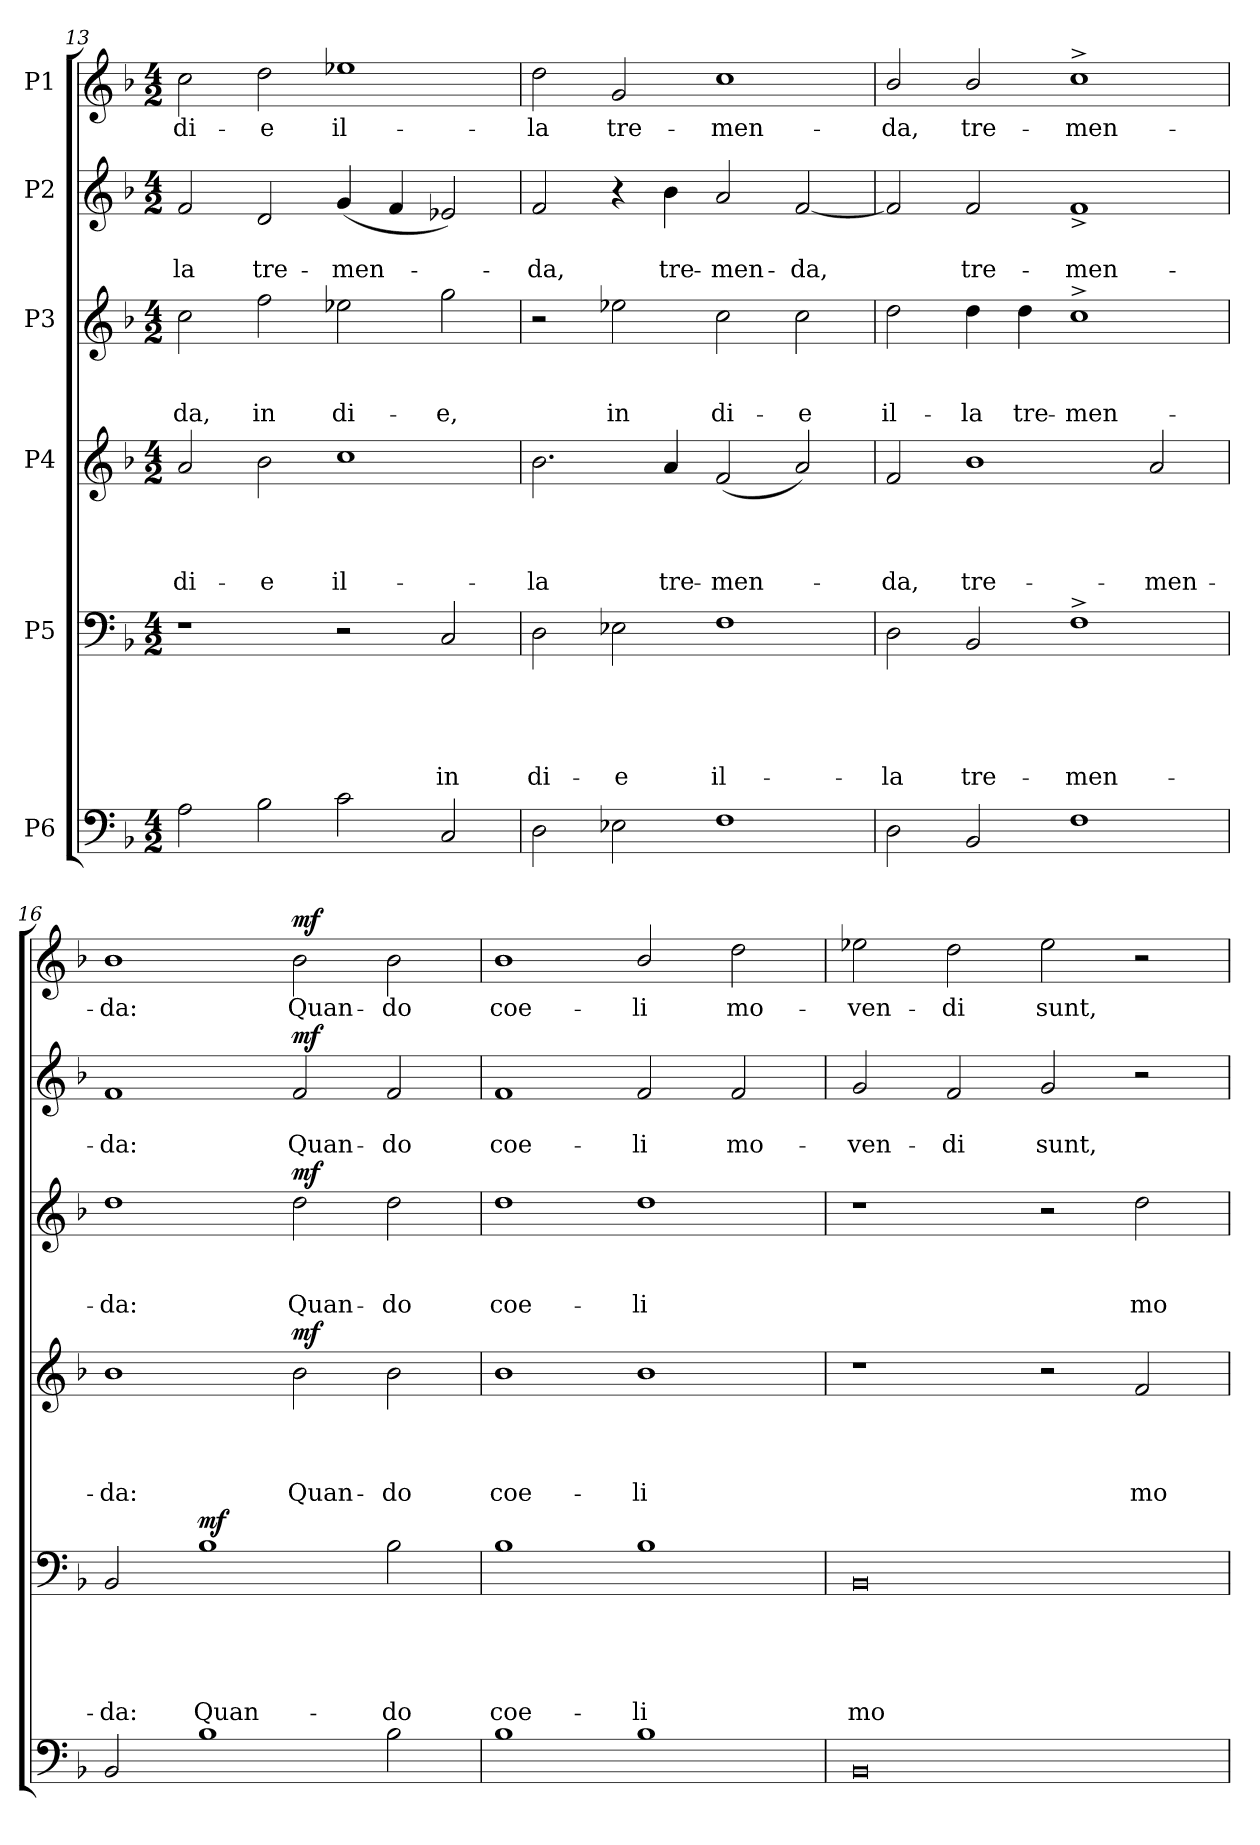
**kern	**kern	**text	**text	**text	**text	**text	**dynam	**kern	**text	**text	**text	**text	**dynam	**kern	**text	**text	**text	**dynam	**kern	**text	**text	**dynam	**kern	**text	**dynam
*part6	*part5	*part5	*part5	*part5	*part5	*part5	*part5	*part4	*part4	*part4	*part4	*part4	*part4	*part3	*part3	*part3	*part3	*part3	*part2	*part2	*part2	*part2	*part1	*part1	*part1
*staff6	*staff5	*staff5	*staff5	*staff5	*staff5	*staff5	*staff5	*staff4	*staff4	*staff4	*staff4	*staff4	*staff4	*staff3	*staff3	*staff3	*staff3	*staff3	*staff2	*staff2	*staff2	*staff2	*staff1	*staff1	*staff1
*I"P6	*I"P5	*	*	*	*	*	*	*I"P4	*	*	*	*	*	*I"P3	*	*	*	*	*I"P2	*	*	*	*I"P1	*	*
*clefF4	*clefF4	*	*	*	*	*	*	*clefG2	*	*	*	*	*	*clefG2	*	*	*	*	*clefG2	*	*	*	*clefG2	*	*
*	*	*	*	*	*	*	*	*ITrd7c12	*	*	*	*	*	*ITrd7c12	*	*	*	*	*	*	*	*	*	*	*
*k[b-]	*k[b-]	*	*	*	*	*	*	*k[b-]	*	*	*	*	*	*k[b-]	*	*	*	*	*k[b-]	*	*	*	*k[b-]	*	*
*F:	*F:	*	*	*	*	*	*	*F:	*	*	*	*	*	*F:	*	*	*	*	*F:	*	*	*	*F:	*	*
*M4/2	*M4/2	*	*	*	*	*	*	*M4/2	*	*	*	*	*	*M4/2	*	*	*	*	*M4/2	*	*	*	*M4/2	*	*
=13	=13	=13	=13	=13	=13	=13	=13	=13	=13	=13	=13	=13	=13	=13	=13	=13	=13	=13	=13	=13	=13	=13	=13	=13	=13
!	!	!	!	!	!	!	!	!	!	!	!	!LO:LY:b	!	!	!	!	!LO:LY:b	!	!	!	!LO:LY:b	!	!	!LO:LY:b	!
2A\	1r	.	.	.	.	.	.	2A/	.	.	.	di-	.	2c\	.	.	-da,	.	2f/	.	-la	.	2cc\	di-	.
!	!	!	!	!	!	!	!	!	!	!	!	!LO:LY:b	!	!	!	!	!LO:LY:b	!	!	!	!LO:LY:b	!	!	!LO:LY:b	!
2B-\	.	.	.	.	.	.	.	2B-\	.	.	.	-e	.	2f\	.	.	in	.	2d/	.	tre-	.	2dd\	-e	.
!	!	!	!	!	!	!	!	!	!	!	!	!LO:LY:b	!	!	!	!	!LO:LY:b	!	!	!	!LO:LY:b	!	!	!LO:LY:b	!
2c\	2r	.	.	.	.	.	.	1c	.	.	.	il-	.	2e-X\	.	.	di-	.	(<4g/	.	-men-	.	1ee-X	il-	.
.	.	.	.	.	.	.	.	.	.	.	.	.	.	.	.	.	.	.	4f/	.	.	.	.	.	.
!	!	!	!	!	!	!LO:LY:b	!	!	!	!	!	!	!	!	!	!	!LO:LY:b	!	!	!	!	!	!	!	!
2C/	2C/	.	.	.	.	in	.	.	.	.	.	.	.	2g\	.	.	-e,	.	2e-X/)	.	.	.	.	.	.
=14	=14	=14	=14	=14	=14	=14	=14	=14	=14	=14	=14	=14	=14	=14	=14	=14	=14	=14	=14	=14	=14	=14	=14	=14	=14
!	!	!	!	!	!	!LO:LY:b	!	!	!	!	!	!LO:LY:b	!	!	!	!	!	!	!	!	!LO:LY:b	!	!	!LO:LY:b	!
2D\	2D\	.	.	.	.	di-	.	2.B-\	.	.	.	-la	.	2r	.	.	.	.	2f/	.	-da,	.	2dd\	-la	.
!	!	!	!	!	!	!LO:LY:b	!	!	!	!	!	!	!	!	!	!	!LO:LY:b	!	!	!	!	!	!	!LO:LY:b	!
2E-X\	2E-X\	.	.	.	.	-e	.	.	.	.	.	.	.	2e-X\	.	.	in	.	4r	.	.	.	2g/	tre-	.
!	!	!	!	!	!	!	!	!	!	!	!	!LO:LY:b	!	!	!	!	!	!	!	!	!LO:LY:b	!	!	!	!
.	.	.	.	.	.	.	.	4A/	.	.	.	tre-	.	.	.	.	.	.	4b-\	.	tre-	.	.	.	.
!	!	!	!	!	!	!LO:LY:b	!	!	!	!	!	!LO:LY:b	!	!	!	!	!LO:LY:b	!	!	!	!LO:LY:b	!	!	!LO:LY:b	!
1F	1F	.	.	.	.	il-	.	(<2F/	.	.	.	-men-	.	2c\	.	.	di-	.	2a/	.	-men-	.	1cc	-men-	.
!	!	!	!	!	!	!	!	!	!	!	!	!	!	!	!	!	!LO:LY:b	!	!	!	!LO:LY:b	!	!	!	!
.	.	.	.	.	.	.	.	2A/)	.	.	.	.	.	2c\	.	.	-e	.	[<2f/	.	-da,	.	.	.	.
=15	=15	=15	=15	=15	=15	=15	=15	=15	=15	=15	=15	=15	=15	=15	=15	=15	=15	=15	=15	=15	=15	=15	=15	=15	=15
!	!	!	!	!	!	!LO:LY:b	!	!	!	!	!	!LO:LY:b	!	!	!	!	!LO:LY:b	!	!	!	!	!	!	!LO:LY:b	!
2D\	2D\	.	.	.	.	-la	.	2F/	.	.	.	-da,	.	2d\	.	.	il-	.	2f/]	.	.	.	2b-/	-da,	.
!	!	!	!	!	!	!LO:LY:b	!	!	!	!	!	!LO:LY:b	!	!	!	!	!LO:LY:b	!	!	!	!LO:LY:b	!	!	!LO:LY:b	!
2BB-/	2BB-/	.	.	.	.	tre-	.	1B-	.	.	.	tre-	.	4d\	.	.	-la	.	2f/	.	tre-	.	2b-/	tre-	.
!	!	!	!	!	!	!	!	!	!	!	!	!	!	!	!	!	!LO:LY:b	!	!	!	!	!	!	!	!
.	.	.	.	.	.	.	.	.	.	.	.	.	.	4d\	.	.	tre-	.	.	.	.	.	.	.	.
!	!	!	!	!	!	!LO:LY:b	!	!	!	!	!	!	!	!	!	!	!LO:LY:b	!	!	!	!LO:LY:b	!	!	!LO:LY:b	!
1F	1F^>	.	.	.	.	-men-	.	.	.	.	.	.	.	1c^>	.	.	-men-	.	1f^<	.	-men-	.	1cc^>	-men-	.
!	!	!	!	!	!	!	!	!	!	!	!	!LO:LY:b	!	!	!	!	!	!	!	!	!	!	!	!	!
.	.	.	.	.	.	.	.	2A/	.	.	.	-men-	.	.	.	.	.	.	.	.	.	.	.	.	.
=16	=16	=16	=16	=16	=16	=16	=16	=16	=16	=16	=16	=16	=16	=16	=16	=16	=16	=16	=16	=16	=16	=16	=16	=16	=16
!	!	!	!	!	!	!LO:LY:b	!	!	!	!	!	!LO:LY:b	!	!	!	!	!LO:LY:b	!	!	!	!LO:LY:b	!	!	!LO:LY:b	!
2BB-/	2BB-/	.	.	.	.	-da:	.	1B-	.	.	.	-da:	.	1d	.	.	-da:	.	1f	.	-da:	.	1b-	-da:	.
!	!	!	!	!	!	!LO:LY:b	!LO:DY:a	!	!	!	!	!	!	!	!	!	!	!	!	!	!	!	!	!	!
1B-	1B-	.	.	.	.	Quan-	mf	.	.	.	.	.	.	.	.	.	.	.	.	.	.	.	.	.	.
!	!	!	!	!	!	!	!	!	!	!	!	!LO:LY:b	!LO:DY:a	!	!	!	!LO:LY:b	!LO:DY:a	!	!	!LO:LY:b	!LO:DY:a	!	!LO:LY:b	!LO:DY:a
.	.	.	.	.	.	.	.	2B-\	.	.	.	Quan-	mf	2d\	.	.	Quan-	mf	2f/	.	Quan-	mf	2b-\	Quan-	mf
!	!	!	!	!	!	!LO:LY:b	!	!	!	!	!	!LO:LY:b	!	!	!	!	!LO:LY:b	!	!	!	!LO:LY:b	!	!	!LO:LY:b	!
2B-\	2B-\	.	.	.	.	-do	.	2B-\	.	.	.	-do	.	2d\	.	.	-do	.	2f/	.	-do	.	2b-\	-do	.
!!LO:LB:g=z
=17	=17	=17	=17	=17	=17	=17	=17	=17	=17	=17	=17	=17	=17	=17	=17	=17	=17	=17	=17	=17	=17	=17	=17	=17	=17
!	!	!	!	!	!	!LO:LY:b	!	!	!	!	!	!LO:LY:b	!	!	!	!	!LO:LY:b	!	!	!	!LO:LY:b	!	!	!LO:LY:b	!
1B-	1B-	.	.	.	.	coe-	.	1B-	.	.	.	coe-	.	1d	.	.	coe-	.	1f	.	coe-	.	1b-	coe-	.
!	!	!	!	!	!	!LO:LY:b	!	!	!	!	!	!LO:LY:b	!	!	!	!	!LO:LY:b	!	!	!	!LO:LY:b	!	!	!LO:LY:b	!
1B-	1B-	.	.	.	.	-li	.	1B-	.	.	.	-li	.	1d	.	.	-li	.	2f/	.	-li	.	2b-/	-li	.
!	!	!	!	!	!	!	!	!	!	!	!	!	!	!	!	!	!	!	!	!	!LO:LY:b	!	!	!LO:LY:b	!
.	.	.	.	.	.	.	.	.	.	.	.	.	.	.	.	.	.	.	2f/	.	mo-	.	2dd\	mo-	.
=18	=18	=18	=18	=18	=18	=18	=18	=18	=18	=18	=18	=18	=18	=18	=18	=18	=18	=18	=18	=18	=18	=18	=18	=18	=18
!	!	!	!	!	!	!LO:LY:b	!	!	!	!	!	!	!	!	!	!	!	!	!	!	!LO:LY:b	!	!	!LO:LY:b	!
0BB-	0BB-	.	.	.	.	mo-	.	1r	.	.	.	.	.	1r	.	.	.	.	2g/	.	-ven-	.	2ee-X\	-ven-	.
!	!	!	!	!	!	!	!	!	!	!	!	!	!	!	!	!	!	!	!	!	!LO:LY:b	!	!	!LO:LY:b	!
.	.	.	.	.	.	.	.	.	.	.	.	.	.	.	.	.	.	.	2f/	.	-di	.	2dd\	-di	.
!	!	!	!	!	!	!	!	!	!	!	!	!	!	!	!	!	!	!	!	!	!LO:LY:b	!	!	!LO:LY:b	!
.	.	.	.	.	.	.	.	2r	.	.	.	.	.	2r	.	.	.	.	2g/	.	sunt,	.	2ee-\	sunt,	.
!	!	!	!	!	!	!	!	!	!	!	!	!LO:LY:b	!	!	!	!	!LO:LY:b	!	!	!	!	!	!	!	!
.	.	.	.	.	.	.	.	2F/	.	.	.	mo-	.	2d\	.	.	mo-	.	2r	.	.	.	2r	.	.
=	=	=	=	=	=	=	=	=	=	=	=	=	=	=	=	=	=	=	=	=	=	=	=	=	=
*-	*-	*-	*-	*-	*-	*-	*-	*-	*-	*-	*-	*-	*-	*-	*-	*-	*-	*-	*-	*-	*-	*-	*-	*-	*-
